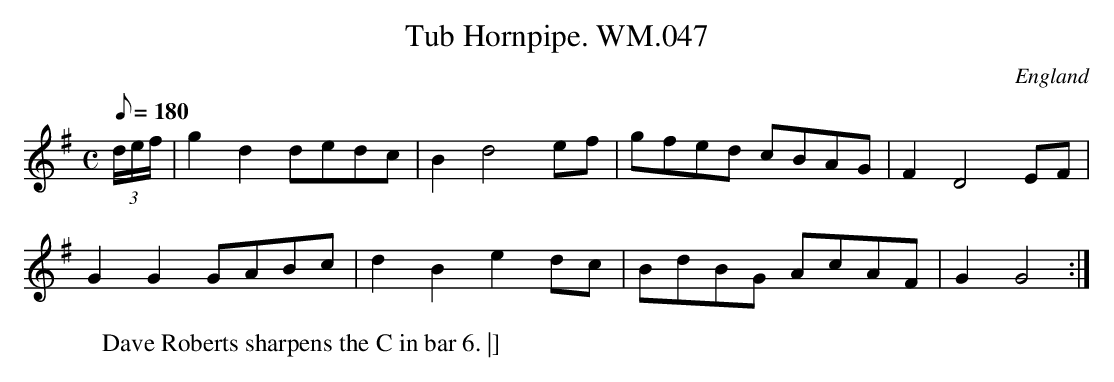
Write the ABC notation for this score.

X:1
T:Tub Hornpipe. WM.047
M:C
L:1/8
Q:180
O:England
K:G
(3d/e/f/|g2d2dedc|B2d4ef|gfed cBAG|F2D4EF|!
G2G2GABc|d2B2e2dc|BdBG AcAF|G2G4:|]
W:Dave Roberts sharpens the C in bar 6. |]
